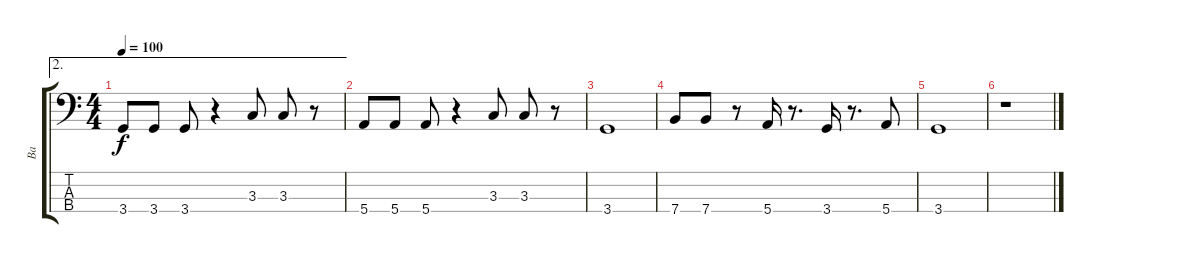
\track ("Ba" "Ba") {instrument electricbassfinger}
\staff {score tabs}
\tuning (G2 D2 A1 E1) {hide}
\ae 2
\ts (4 4)
\tempo 100
\clef f4
\ks c
3.4.8{dy f} 3.4.8 3.4.8 r.4 3.3.8 3.3.8 r.8 |
5.4.8 5.4.8 5.4.8 r.4 3.3.8 3.3.8 r.8 |
3.4.1 |
7.4.8 7.4.8 r.8 5.4.16 r.8{d} 3.4.16 r.8{d} 5.4.8 |
3.4.1 |
r.1
